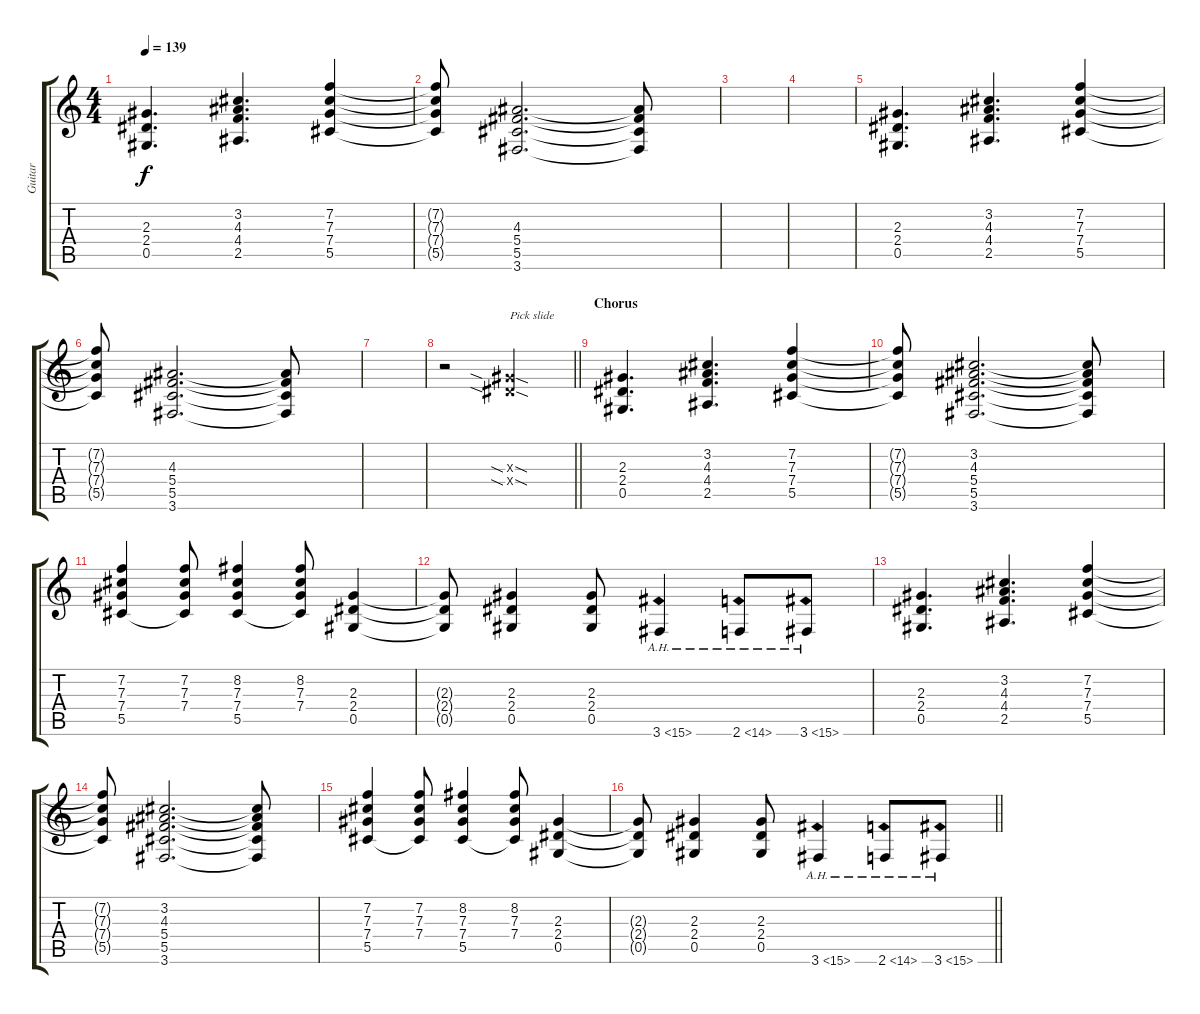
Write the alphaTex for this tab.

\track ("Guitar" "Guitar") {instrument distortionguitar}
\staff {score tabs}
\tuning (Eb4 Bb3 Gb3 Db3 Ab2 Eb2) {hide}
\ts (4 4)
\tempo 139
\clef g2
\ks c
(2.3 2.4 0.5).4{d dy f} (3.2 4.3 4.4 2.5).4{d} (7.2 7.3 7.4 5.5).4 |
(7.2{t} 7.3{t} 7.4{t} 5.5{t}).8 (4.3 5.4 5.5 3.6).2{d} (4.3{t} 5.4{t} 5.5{t} 3.6{t}).8 |
|
|
(2.3 2.4 0.5).4{d} (3.2 4.3 4.4 2.5).4{d} (7.2 7.3 7.4 5.5).4 |
(7.2{t} 7.3{t} 7.4{t} 5.5{t}).8 (4.3 5.4 5.5 3.6).2{d} (4.3{t} 5.4{t} 5.5{t} 3.6{t}).8 |
|
\barLineRight lightlight
r.2 (2.3{sia sod x} 2.4{sia sod x}).2{txt "Pick slide"} |
\section ("" "Chorus")
(2.3 2.4 0.5).4{d} (3.2 4.3 4.4 2.5).4{d} (7.2 7.3 7.4 5.5).4 |
(7.2{t} 7.3{t} 7.4{t} 5.5{t}).8 (3.2 4.3 5.4 5.5 3.6).2{d} (3.2{t} 4.3{t} 5.4{t} 5.5{t} 3.6{t}).8 |
(7.2 7.3 7.4 5.5).4 (7.2 7.3 7.4 5.5{t}).8 (8.2 7.3 7.4 5.5).4 (8.2 7.3 7.4 5.5{t}).8 (2.3 2.4 0.5).4 |
(2.3{t} 2.4{t} 0.5{t}).8 (2.3 2.4 0.5).4 (2.3 2.4 0.5).8 3.6{ah 12}.4 2.6{ah 12}.8 3.6{ah 12}.8 |
(2.3 2.4 0.5).4{d} (3.2 4.3 4.4 2.5).4{d} (7.2 7.3 7.4 5.5).4 |
(7.2{t} 7.3{t} 7.4{t} 5.5{t}).8 (3.2 4.3 5.4 5.5 3.6).2{d} (3.2{t} 4.3{t} 5.4{t} 5.5{t} 3.6{t}).8 |
(7.2 7.3 7.4 5.5).4 (7.2 7.3 7.4 5.5{t}).8 (8.2 7.3 7.4 5.5).4 (8.2 7.3 7.4 5.5{t}).8 (2.3 2.4 0.5).4 |
\barLineRight lightlight
(2.3{t} 2.4{t} 0.5{t}).8 (2.3 2.4 0.5).4 (2.3 2.4 0.5).8 3.6{ah 12}.4 2.6{ah 12}.8 3.6{ah 12}.8
